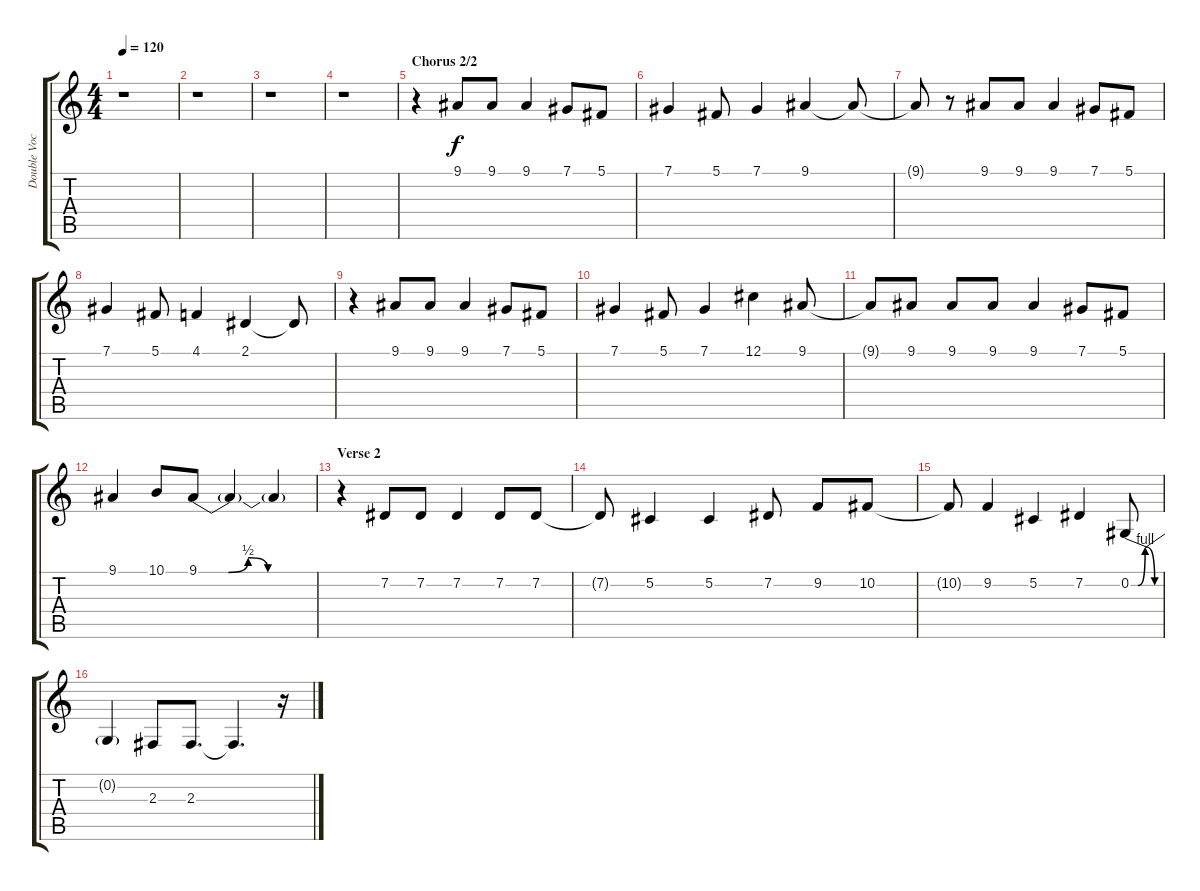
\track ("Double Vocal" "Double Voc") {instrument choiraahs}
\staff {score tabs}
\tuning (Db4 Ab3 E3 B2 Gb2 B1) {hide}
\ts (4 4)
\tempo 120
\clef g2
\ks c
r.1{dy f} |
r.1 |
r.1 |
r.1 |
\section ("" "Chorus 2/2")
r.4 9.1.8 9.1.8 9.1.4 7.1.8 5.1.8 |
7.1.4 5.1.8 7.1.4 9.1.4 9.1{t}.8 |
9.1{t}.8 r.8 9.1.8 9.1.8 9.1.4 7.1.8 5.1.8 |
7.1.4 5.1.8 4.1.4 2.1.4 2.1{t}.8 |
r.4 9.1.8 9.1.8 9.1.4 7.1.8 5.1.8 |
7.1.4 5.1.8 7.1.4 12.1.4 9.1.8 |
9.1{t}.8 9.1.8 9.1.8 9.1.8 9.1.4 7.1.8 5.1.8 |
9.1.4 10.1.8 9.1{be (custom 0 0 5 0 15 0 25 2 35 0 60 0)}.8 9.1{t}.4 9.1{t}.4 |
\section ("" "Verse 2")
r.4 7.2.8 7.2.8 7.2.4 7.2.8 7.2.8 |
7.2{t}.8 5.2.4 5.2.4 7.2.8 9.2.8 10.2.8 |
10.2{t}.8 9.2.4 5.2.4 7.2.4 0.2{be (custom 0 0 15 0 30 4 50 0 60 0)}.8 |
0.2{t}.4 2.3.8 2.3.8{d} 2.3{t}.4{d} r.16
